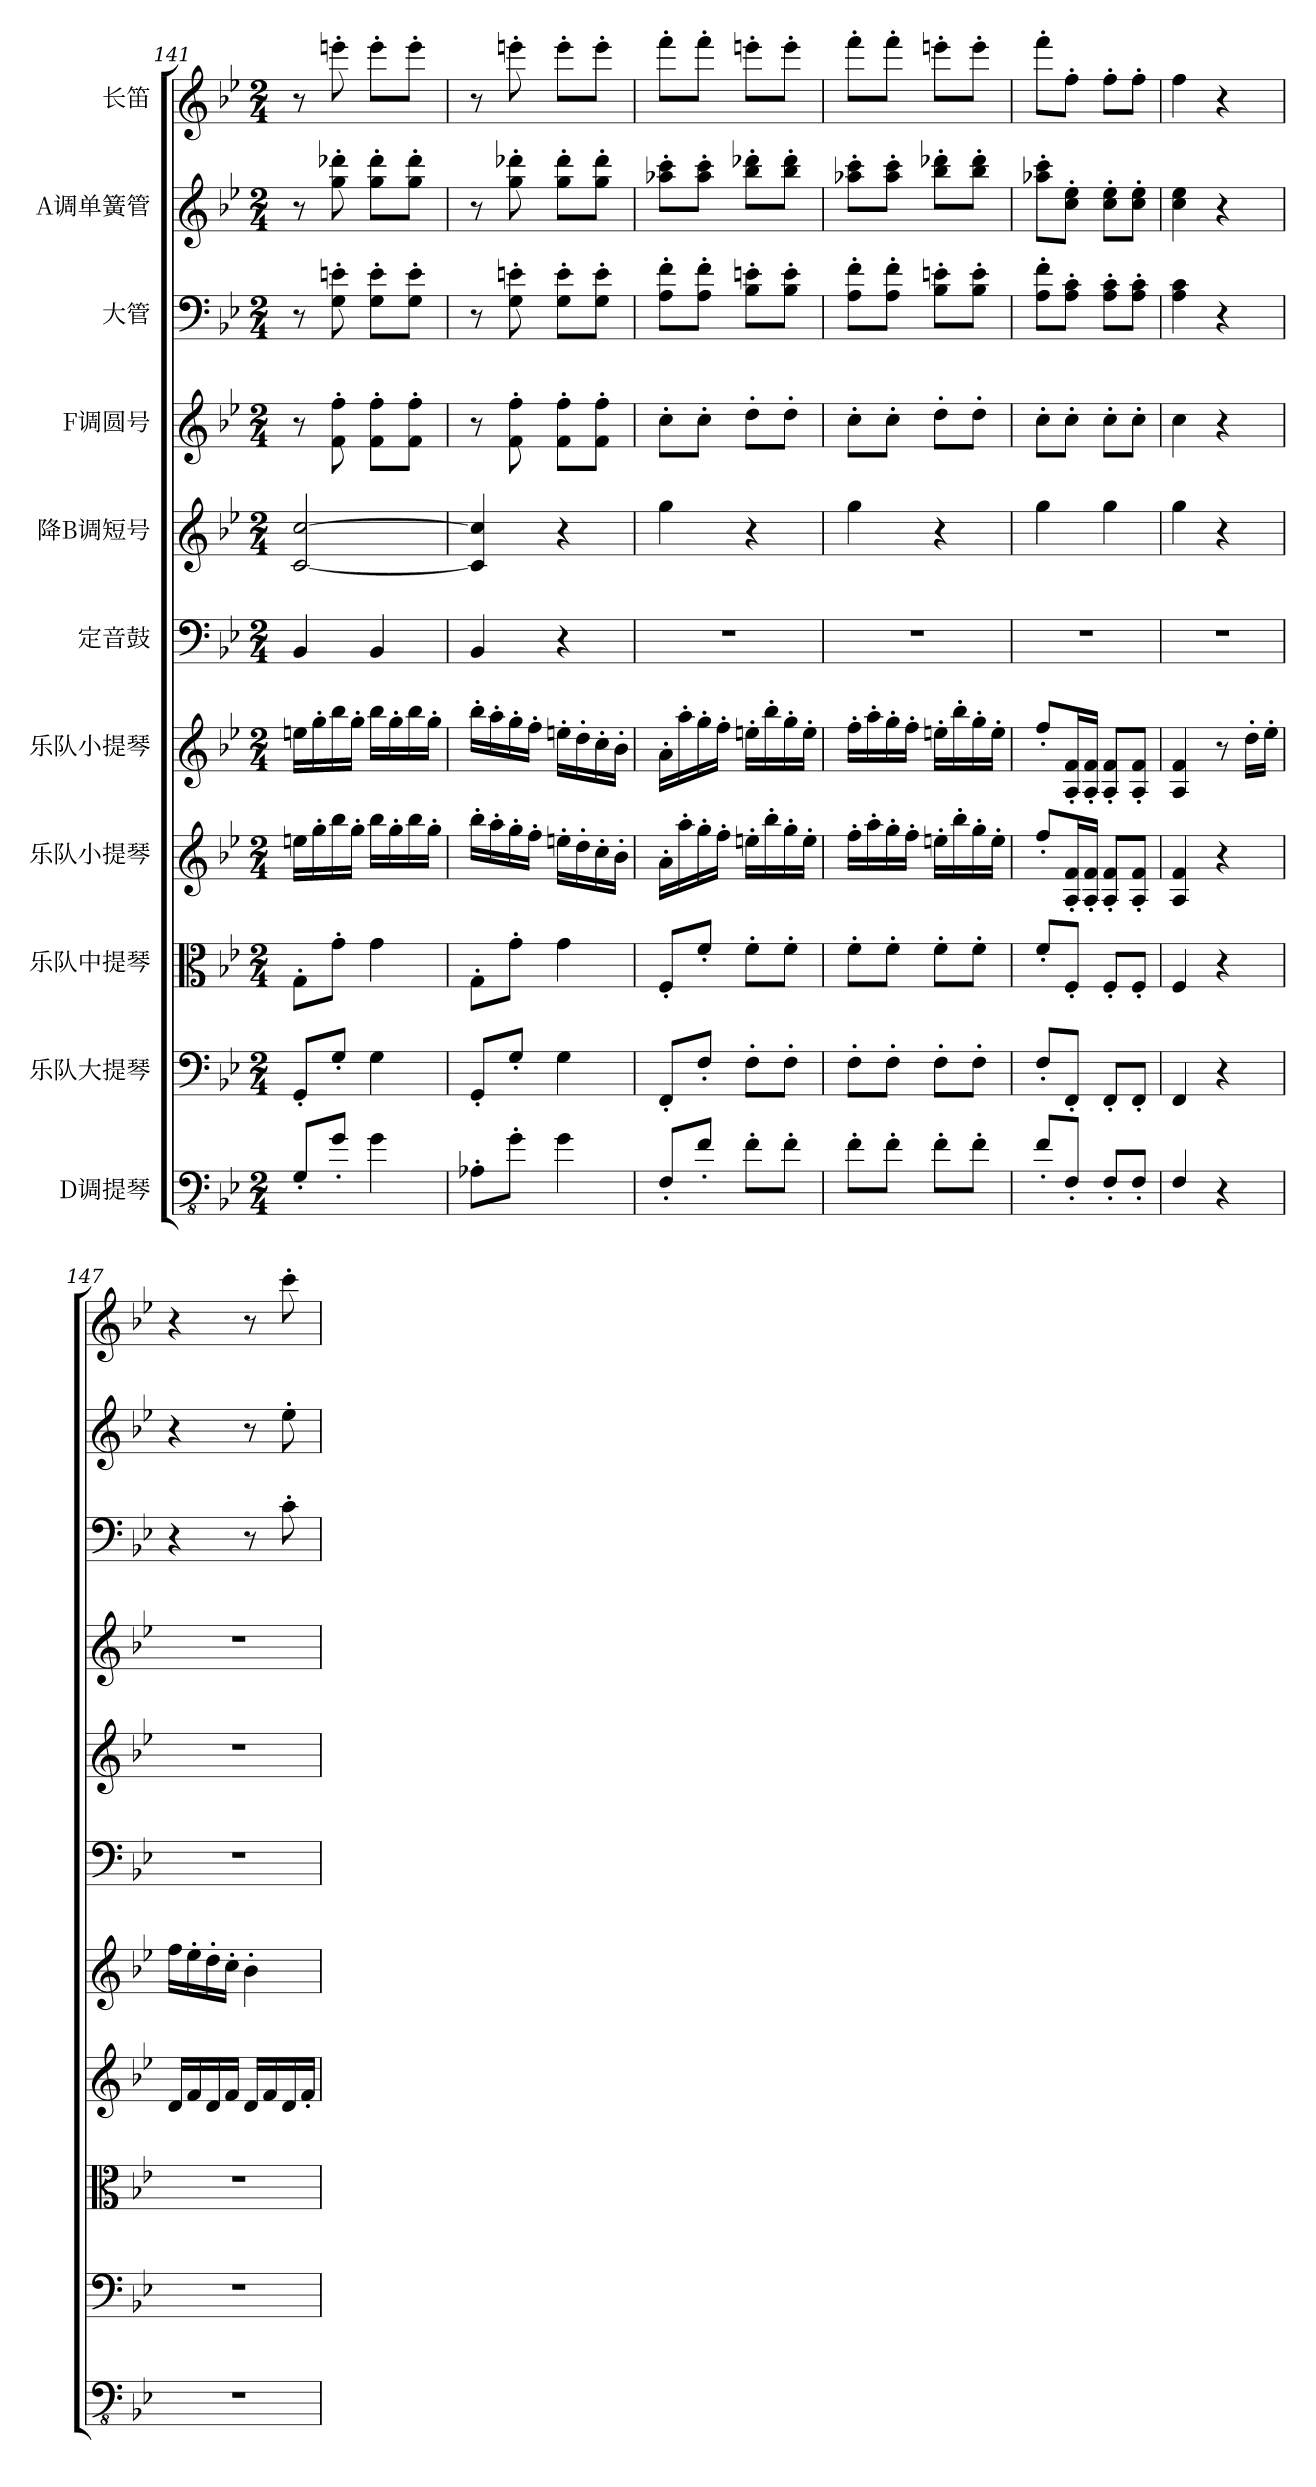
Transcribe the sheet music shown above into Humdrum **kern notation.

**kern	**kern	**kern	**kern	**kern	**kern	**kern	**kern	**kern	**kern	**kern
*part11	*part10	*part9	*part8	*part7	*part6	*part5	*part4	*part3	*part2	*part1
*staff11	*staff10	*staff9	*staff8	*staff7	*staff6	*staff5	*staff4	*staff3	*staff2	*staff1
*I"D调提琴	*I"乐队大提琴	*I"乐队中提琴	*I"乐队小提琴	*I"乐队小提琴	*I"定音鼓	*I"降B调短号	*I"F调圆号	*I"大管	*I"A调单簧管	*I"长笛
*clefFv4	*clefF4	*clefC3	*clefG2	*clefG2	*clefF4	*clefG2	*clefG2	*clefF4	*clefG2	*clefG2
*ITrd7c12	*	*	*	*	*	*ITrd1c2	*ITrd4c7	*	*ITrd2c3	*
*k[b-e-]	*k[b-e-]	*k[b-e-]	*k[b-e-]	*k[b-e-]	*k[b-e-]	*k[b-e-a-d-]	*k[b-e-a-]	*k[b-e-]	*k[f#]	*k[b-e-]
*M2/4	*M2/4	*M2/4	*M2/4	*M2/4	*M2/4	*M2/4	*M2/4	*M2/4	*M2/4	*M2/4
=141	=141	=141	=141	=141	=141	=141	=141	=141	=141	=141
8GGG'/L	8GG'/L	8G'\L	16een\LL	16een\LL	4BB-/	[2B-/ [2b-/	8r	8r	8r	8r
.	.	.	16gg'\	16gg'\	.	.	.	.	.	.
8GG'/J	8G'/J	8g'\J	16bb-\	16bb-\	.	.	8B-\' 8b-\'	8G\' 8en\'	8ee\' 8bb-X\'	8eeen'\
.	.	.	16gg'\JJ	16gg'\JJ	.	.	.	.	.	.
4GG\	4G\	4g\	16bb-\LL	16bb-\LL	4BB-/	.	8B-\' 8b-\'L	8G\' 8e\'L	8ee\' 8bb-\'L	8eee'\L
.	.	.	16gg'\	16gg'\	.	.	.	.	.	.
.	.	.	16bb-\	16bb-\	.	.	8B-\' 8b-\'J	8G\' 8e\'J	8ee\' 8bb-\'J	8eee'\J
.	.	.	16gg'\JJ	16gg'\JJ	.	.	.	.	.	.
=142	=142	=142	=142	=142	=142	=142	=142	=142	=142	=142
8AAA-X'\L	8GG'/L	8G'\L	16bb-'\LL	16bb-'\LL	4BB-/	4B-/] 4b-/]	8r	8r	8r	8r
.	.	.	16aa'\	16aa'\	.	.	.	.	.	.
8GG'\J	8G'/J	8g'\J	16gg'\	16gg'\	.	.	8B-\' 8b-\'	8G\' 8en\'	8ee\' 8bb-X\'	8eeen'\
.	.	.	16ff'\JJ	16ff'\JJ	.	.	.	.	.	.
4GG\	4G\	4g\	16een'\LL	16een'\LL	4r	4r	8B-\' 8b-\'L	8G\' 8e\'L	8ee\' 8bb-\'L	8eee'\L
.	.	.	16dd'\	16dd'\	.	.	.	.	.	.
.	.	.	16cc'\	16cc'\	.	.	8B-\' 8b-\'J	8G\' 8e\'J	8ee\' 8bb-\'J	8eee'\J
.	.	.	16b-'\JJ	16b-'\JJ	.	.	.	.	.	.
!!LO:PB:g=z
=143	=143	=143	=143	=143	=143	=143	=143	=143	=143	=143
8FFF'/L	8FF'/L	8F'/L	16a'\LL	16a'\LL	2r	4ff\	8f'\L	8A\' 8f\'L	8ffn\' 8aa\'L	8fff'\L
.	.	.	16aa'\	16aa'\	.	.	.	.	.	.
8FF'/J	8F'/J	8f'/J	16gg'\	16gg'\	.	.	8f'\J	8A\' 8f\'J	8ff\' 8aa\'J	8fff'\J
.	.	.	16ff'\JJ	16ff'\JJ	.	.	.	.	.	.
8FF'\L	8F'\L	8f'\L	16een'\LL	16een'\LL	.	4r	8g'\L	8B-\' 8en\'L	8gg\' 8bb-X\'L	8eeen'\L
.	.	.	16bb-'\	16bb-'\	.	.	.	.	.	.
8FF'\J	8F'\J	8f'\J	16gg'\	16gg'\	.	.	8g'\J	8B-\' 8e\'J	8gg\' 8bb-\'J	8eee'\J
.	.	.	16ee'\JJ	16ee'\JJ	.	.	.	.	.	.
=144	=144	=144	=144	=144	=144	=144	=144	=144	=144	=144
8FF'\L	8F'\L	8f'\L	16ff'\LL	16ff'\LL	2r	4ff\	8f'\L	8A\' 8f\'L	8ffn\' 8aa\'L	8fff'\L
.	.	.	16aa'\	16aa'\	.	.	.	.	.	.
8FF'\J	8F'\J	8f'\J	16gg'\	16gg'\	.	.	8f'\J	8A\' 8f\'J	8ff\' 8aa\'J	8fff'\J
.	.	.	16ff'\JJ	16ff'\JJ	.	.	.	.	.	.
8FF'\L	8F'\L	8f'\L	16een'\LL	16een'\LL	.	4r	8g'\L	8B-\' 8en\'L	8gg\' 8bb-X\'L	8eeen'\L
.	.	.	16bb-'\	16bb-'\	.	.	.	.	.	.
8FF'\J	8F'\J	8f'\J	16gg'\	16gg'\	.	.	8g'\J	8B-\' 8e\'J	8gg\' 8bb-\'J	8eee'\J
.	.	.	16ee'\JJ	16ee'\JJ	.	.	.	.	.	.
=145	=145	=145	=145	=145	=145	=145	=145	=145	=145	=145
8FF'/L	8F'/L	8f'/L	8ff'/L	8ff'/L	2r	4ff\	8f'\L	8A\' 8f\'L	8ffn\' 8aa\'L	8fff'\L
8FFF'/J	8FF'/J	8F'/J	16A/' 16f/'L	16A/' 16f/'L	.	.	8f'\J	8A\' 8c\'J	8a\' 8cc\'J	8ff'\J
.	.	.	16A/' 16f/'JJ	16A/' 16f/'JJ	.	.	.	.	.	.
8FFF'/L	8FF'/L	8F'/L	8A/' 8f/'L	8A/' 8f/'L	.	4ff\	8f'\L	8A\' 8c\'L	8a\' 8cc\'L	8ff'\L
8FFF'/J	8FF'/J	8F'/J	8A/' 8f/'J	8A/' 8f/'J	.	.	8f'\J	8A\' 8c\'J	8a\' 8cc\'J	8ff'\J
=146	=146	=146	=146	=146	=146	=146	=146	=146	=146	=146
*	*	*	*	*	*	*	*	*	*	*MM129
4FFF/	4FF/	4F/	4A/ 4f/	4A/ 4f/	2r	4ff\	4f\	4A\ 4c\	4a\ 4cc\	4ff\
*	*	*	*	*	*	*	*	*	*	*MM131
4r	4r	4r	4r	8r	.	4r	4r	4r	4r	4r
.	.	.	.	16dd'\LL	.	.	.	.	.	.
.	.	.	.	16ee-'\JJ	.	.	.	.	.	.
=147	=147	=147	=147	=147	=147	=147	=147	=147	=147	=147
*	*	*	*	*	*	*	*	*	*	*MM132
2r	2r	2r	16d/LL	16ff\LL	2r	2r	2r	4r	4r	4r
.	.	.	16f/	16ee-'\	.	.	.	.	.	.
.	.	.	16d/	16dd'\	.	.	.	.	.	.
.	.	.	16f/JJ	16cc'\JJ	.	.	.	.	.	.
.	.	.	16d/LL	4b-'\	.	.	.	8r	8r	8r
.	.	.	16f/	.	.	.	.	.	.	.
.	.	.	16d/	.	.	.	.	8c'\	8cc'\	8ccc'\
.	.	.	16f'/JJ	.	.	.	.	.	.	.
=	=	=	=	=	=	=	=	=	=	=
*-	*-	*-	*-	*-	*-	*-	*-	*-	*-	*-
